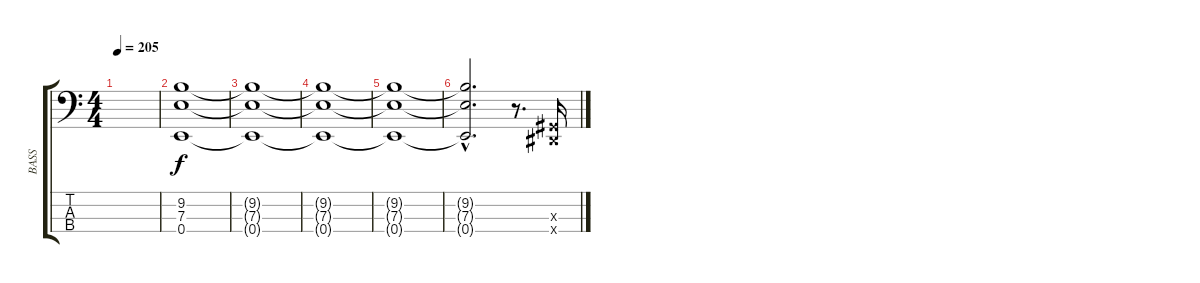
\track ("BASS" "BASS") {instrument slapbass1}
\staff {score tabs}
\tuning (G2 D2 A1 E1) {hide}
\ts (4 4)
\tempo 205
\clef f4
\ks c
|
(9.2 7.3 0.4).1 |
(9.2{t} 7.3{t} 0.4{t}).1 |
(9.2{t} 7.3{t} 0.4{t}).1 |
(9.2{t} 7.3{t} 0.4{t}).1 |
(9.2{hac t} 7.3{hac t} 0.4{hac t}).2{d} r.8{d} (-1.3{x} -1.4{x}).16
